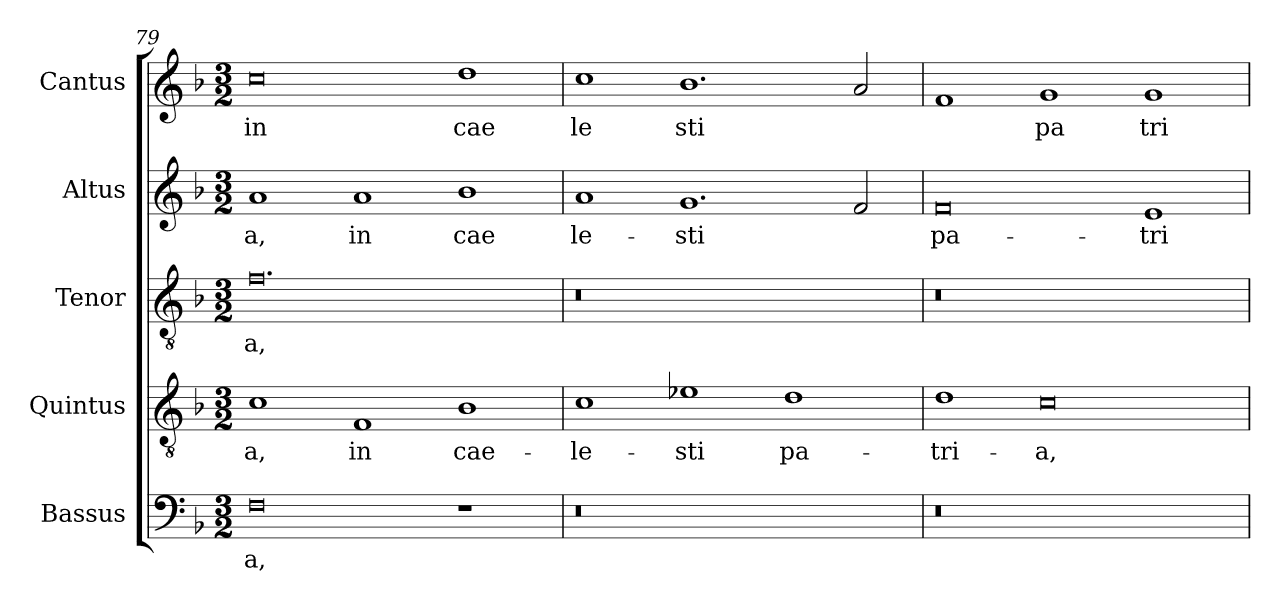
**kern	**text	**kern	**text	**kern	**text	**kern	**text	**kern	**text
*part5	*part5	*part4	*part4	*part3	*part3	*part2	*part2	*part1	*part1
*staff5	*staff5	*staff4	*staff4	*staff3	*staff3	*staff2	*staff2	*staff1	*staff1
*I"Bassus	*	*I"Quintus	*	*I"Tenor	*	*I"Altus	*	*I"Cantus	*
*clefF4	*	*clefGv2	*	*clefGv2	*	*clefG2	*	*clefG2	*
*k[b-]	*	*k[b-]	*	*k[b-]	*	*k[b-]	*	*k[b-]	*
*F:	*	*F:	*	*F:	*	*F:	*	*F:	*
*M3/2	*	*M3/2	*	*M3/2	*	*M3/2	*	*M3/2	*
=79	=79	=79	=79	=79	=79	=79	=79	=79	=79
!	!LO:LY:b:cj	!	!LO:LY:b:cj	!	!LO:LY:b:cj	!	!LO:LY:b:cj	!	!LO:LY:b:cj
0F	-a,	1c	-a,	0.f	a,	1a	a,	0cc	in
!	!	!	!LO:LY:b:cj	!	!	!	!LO:LY:b:cj	!	!
.	.	1F	in	.	.	1a	in	.	.
!	!	!	!LO:LY:b:cj	!	!	!	!LO:LY:b:cj	!	!LO:LY:b:cj
1r	.	1B-	cae-	.	.	1b-	cae	1dd	cae
!!LO:PB:g=z
=80	=80	=80	=80	=80	=80	=80	=80	=80	=80
!	!	!	!LO:LY:b:cj	!	!	!	!LO:LY:b:cj	!	!LO:LY:b:cj
0.r	.	1c	-le-	0.r	.	1a	le-	1cc	le
!	!	!	!LO:LY:b:cj	!	!	!	!LO:LY:b:cj	!	!LO:LY:b:cj
.	.	1e-X	-sti	.	.	1.g	-sti	1.b-	sti
!	!	!	!LO:LY:b:cj	!	!	!	!	!	!
.	.	1d	pa-	.	.	.	.	.	.
.	.	.	.	.	.	2f/	.	2a/	.
=81	=81	=81	=81	=81	=81	=81	=81	=81	=81
!	!	!	!LO:LY:b:cj	!	!	!	!LO:LY:b:cj	!	!
0.r	.	1d	-tri-	0.r	.	0f	pa-	1f	.
!	!	!	!LO:LY:b:cj	!	!	!	!	!	!LO:LY:b:cj
.	.	0c	-a,	.	.	.	.	1g	pa
!	!	!	!	!	!	!	!LO:LY:b:cj	!	!LO:LY:b:cj
.	.	.	.	.	.	1e	-tri-	1g	tri
=	=	=	=	=	=	=	=	=	=
*-	*-	*-	*-	*-	*-	*-	*-	*-	*-
